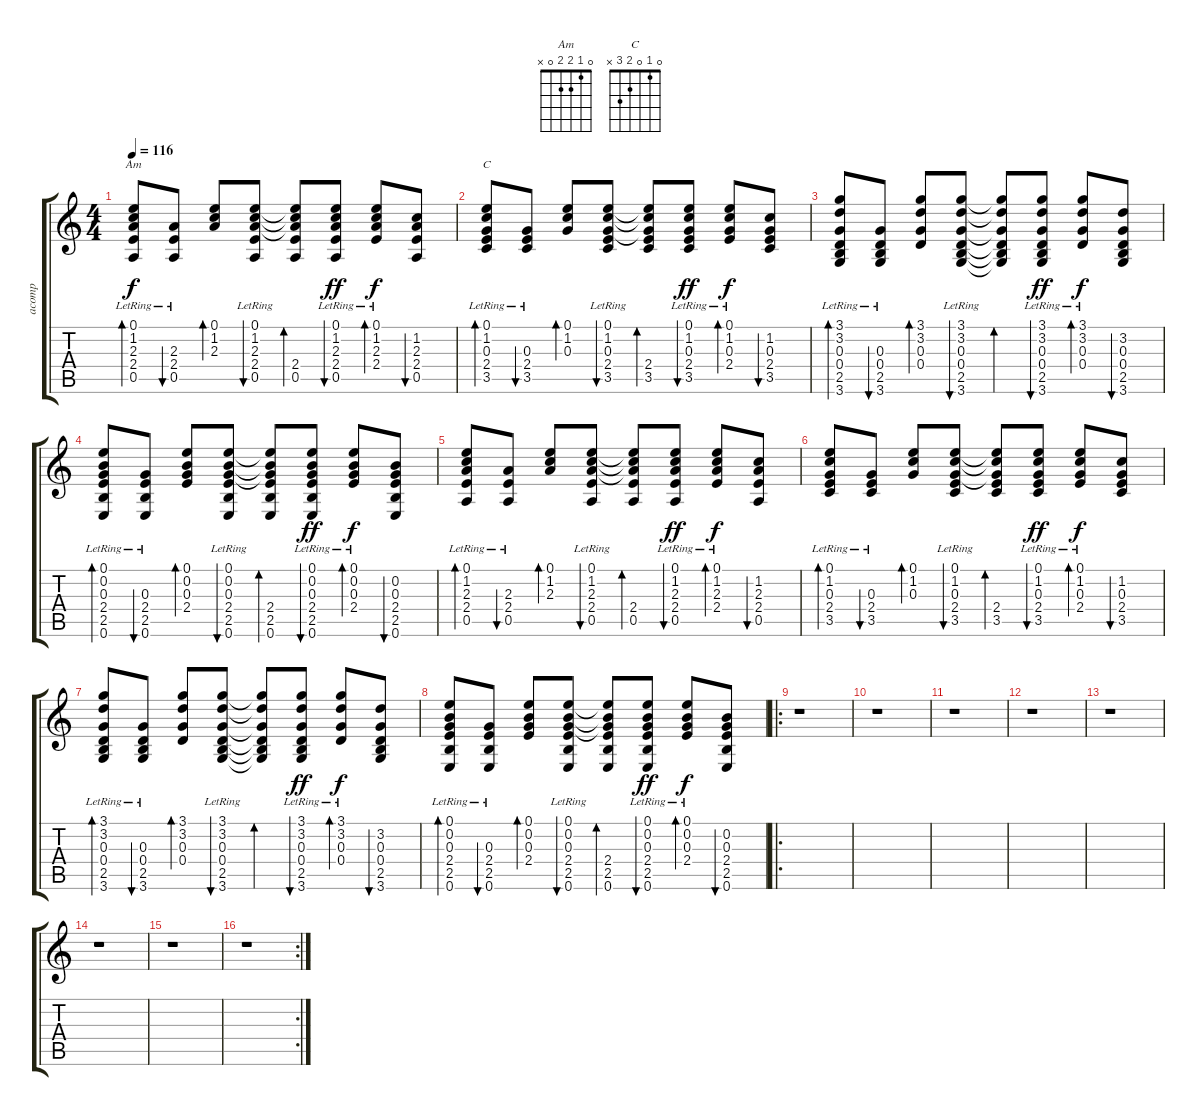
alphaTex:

\track ("acomp" "acomp") {mute instrument acousticguitarsteel}
\staff {score tabs}
\tuning (E4 B3 G3 D3 A2 E2) {hide}
\chord ("Am" 0 1 2 2 0 x)
\chord ("C" 0 1 0 2 3 x)
\ts (4 4)
\tempo 116
\clef g2
\ks c
(0.1{lr} 1.2{lr} 2.3 2.4 0.5).8{bd 30 ch "Am" dy f} (2.3{lr} 2.4{lr} 0.5{lr}).8{bu 30} (0.1 1.2 2.3).8{bd 30} (0.1{lr} 1.2{lr} 2.3{lr} 2.4 0.5).8{bu 30} (0.1{t} 1.2{t} 2.3{t} 2.4 0.5).8{bd 30} (0.1 1.2 2.3 2.4 0.5{lr}).8{bu 30 dy ff} (0.1{lr} 1.2 2.3 2.4).8{bd 30 dy f} (1.2 2.3 2.4 0.5).8{bu 30} |
(0.1{lr} 1.2{lr} 0.3 2.4 3.5).8{bd 30 ch "C"} (0.3{lr} 2.4{lr} 3.5{lr}).8{bu 30} (0.1 1.2 0.3).8{bd 30} (0.1{lr} 1.2{lr} 0.3{lr} 2.4 3.5).8{bu 30} (0.1{t} 1.2{t} 0.3{t} 2.4 3.5).8{bd 30} (0.1 1.2 0.3 2.4 3.5{lr}).8{bu 30 dy ff} (0.1{lr} 1.2 0.3 2.4).8{bd 30 dy f} (1.2 0.3 2.4 3.5).8{bu 30} |
(3.1{lr} 3.2{lr} 0.3 0.4 2.5 3.6).8{bd 30} (0.3{lr} 0.4{lr} 2.5{lr} 3.6).8{bu 30} (3.1 3.2 0.3 0.4).8{bd 30} (3.1{lr} 3.2{lr} 0.3{lr} 0.4 2.5 3.6).8{bu 30} (3.1{t} 3.2{t} 0.3{t} 0.4{t} 2.5{t} 3.6{t}).8{bd 30} (3.1 3.2 0.3 0.4 2.5{lr} 3.6).8{bu 30 dy ff} (3.1{lr} 3.2 0.3 0.4).8{bd 30 dy f} (3.2 0.3 0.4 2.5 3.6).8{bu 30} |
(0.1{lr} 0.2{lr} 0.3 2.4 2.5 0.6).8{bd 30} (0.3{lr} 2.4{lr} 2.5{lr} 0.6).8{bu 30} (0.1 0.2 0.3 2.4).8{bd 30} (0.1{lr} 0.2{lr} 0.3{lr} 2.4 2.5 0.6).8{bu 30} (0.1{t} 0.2{t} 0.3{t} 2.4 2.5 0.6).8{bd 30} (0.1 0.2 0.3 2.4 2.5{lr} 0.6).8{bu 30 dy ff} (0.1{lr} 0.2 0.3 2.4).8{bd 30 dy f} (0.2 0.3 2.4 2.5 0.6).8{bu 30} |
(0.1{lr} 1.2{lr} 2.3 2.4 0.5).8{bd 30} (2.3{lr} 2.4{lr} 0.5{lr}).8{bu 30} (0.1 1.2 2.3).8{bd 30} (0.1{lr} 1.2{lr} 2.3{lr} 2.4 0.5).8{bu 30} (0.1{t} 1.2{t} 2.3{t} 2.4 0.5).8{bd 30} (0.1 1.2 2.3 2.4 0.5{lr}).8{bu 30 dy ff} (0.1{lr} 1.2 2.3 2.4).8{bd 30 dy f} (1.2 2.3 2.4 0.5).8{bu 30} |
(0.1{lr} 1.2{lr} 0.3 2.4 3.5).8{bd 30} (0.3{lr} 2.4{lr} 3.5{lr}).8{bu 30} (0.1 1.2 0.3).8{bd 30} (0.1{lr} 1.2{lr} 0.3{lr} 2.4 3.5).8{bu 30} (0.1{t} 1.2{t} 0.3{t} 2.4 3.5).8{bd 30} (0.1 1.2 0.3 2.4 3.5{lr}).8{bu 30 dy ff} (0.1{lr} 1.2 0.3 2.4).8{bd 30 dy f} (1.2 0.3 2.4 3.5).8{bu 30} |
(3.1{lr} 3.2{lr} 0.3 0.4 2.5 3.6).8{bd 30} (0.3{lr} 0.4{lr} 2.5{lr} 3.6).8{bu 30} (3.1 3.2 0.3 0.4).8{bd 30} (3.1{lr} 3.2{lr} 0.3{lr} 0.4 2.5 3.6).8{bu 30} (3.1{t} 3.2{t} 0.3{t} 0.4{t} 2.5{t} 3.6{t}).8{bd 30} (3.1 3.2 0.3 0.4 2.5{lr} 3.6).8{bu 30 dy ff} (3.1{lr} 3.2 0.3 0.4).8{bd 30 dy f} (3.2 0.3 0.4 2.5 3.6).8{bu 30} |
(0.1{lr} 0.2{lr} 0.3 2.4 2.5 0.6).8{bd 30} (0.3{lr} 2.4{lr} 2.5{lr} 0.6).8{bu 30} (0.1 0.2 0.3 2.4).8{bd 30} (0.1{lr} 0.2{lr} 0.3{lr} 2.4 2.5 0.6).8{bu 30} (0.1{t} 0.2{t} 0.3{t} 2.4 2.5 0.6).8{bd 30} (0.1 0.2 0.3 2.4 2.5{lr} 0.6).8{bu 30 dy ff} (0.1{lr} 0.2 0.3 2.4).8{bd 30 dy f} (0.2 0.3 2.4 2.5 0.6).8{bu 30} |
\ro
r.1 |
r.1 |
r.1 |
r.1 |
r.1 |
r.1 |
r.1 |
\rc 2
r.1
